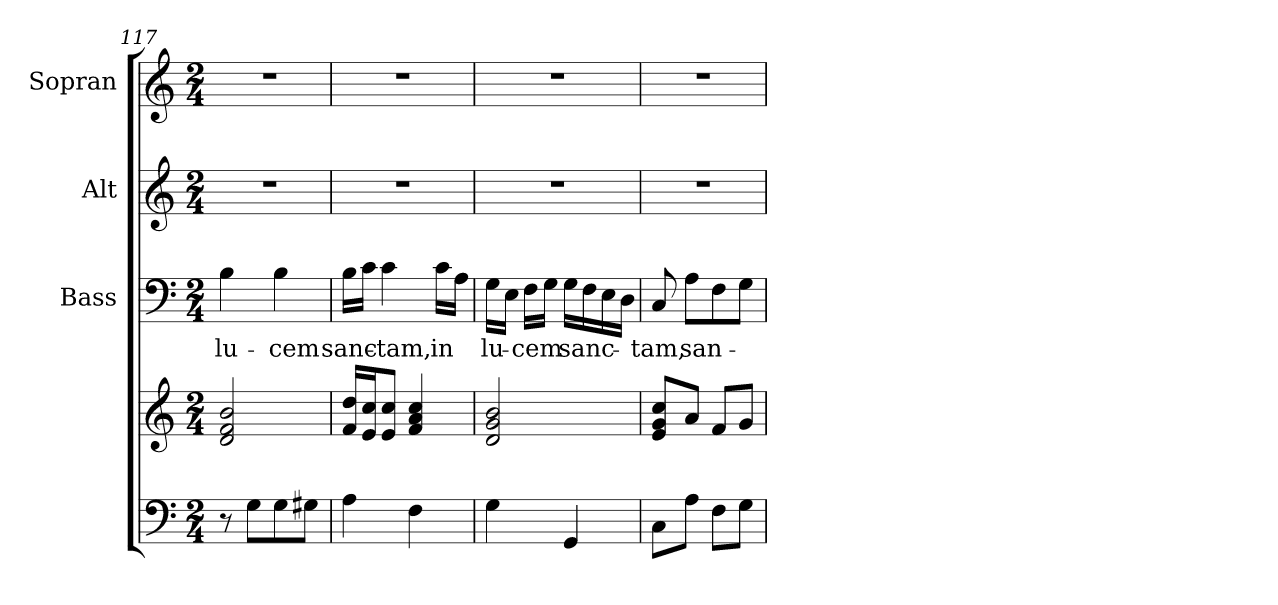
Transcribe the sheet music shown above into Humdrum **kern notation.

**kern	**kern	**kern	**text	**kern	**kern
*part4	*part4	*part3	*part3	*part2	*part1
*staff5	*staff4	*staff3	*staff3	*staff2	*staff1
*	*	*I"Bass	*	*I"Alt	*I"Sopran
*	*	*I'B.	*	*I'A.	*I'S.
*clefF4	*clefG2	*clefF4	*	*clefG2	*clefG2
*k[]	*k[]	*k[]	*	*k[]	*k[]
*C:	*C:	*C:	*	*C:	*C:
*M2/4	*M2/4	*M2/4	*	*M2/4	*M2/4
=117	=117	=117	=117	=117	=117
!	!	!	!LO:LY:b	!	!
8r	2d/ 2f/ 2b/	4B\	lu-	2r	2r
8G\L	.	.	.	.	.
!	!	!	!LO:LY:b	!	!
8G\	.	4B\	-cem	.	.
8G#X\J	.	.	.	.	.
=118	=118	=118	=118	=118	=118
!	!	!	!LO:LY:b	!	!
4A\	16f/ 16dd/LL	16B\LL	sanc-	2r	2r
.	16e/ 16cc/J	16c\JJ	.	.	.
!	!	!	!LO:LY:b	!	!
.	8e/ 8cc/J	4c\	-tam,	.	.
4F\	4f/ 4a/ 4cc/	.	.	.	.
!	!	!	!LO:LY:b	!	!
.	.	16c\LL	in	.	.
.	.	16A\JJ	.	.	.
=119	=119	=119	=119	=119	=119
!	!	!	!LO:LY:b	!	!
4G\	2d/ 2g/ 2b/	16G\LL	lu-	2r	2r
.	.	16E\JJ	.	.	.
!	!	!	!LO:LY:b	!	!
.	.	16F\LL	-cem	.	.
.	.	16G\JJ	.	.	.
!	!	!	!LO:LY:b	!	!
4GG/	.	16G\LL	sanc-	.	.
.	.	16F\	.	.	.
.	.	16E\	.	.	.
.	.	16D\JJ	.	.	.
=120	=120	=120	=120	=120	=120
!	!	!	!LO:LY:b	!	!
8C\L	8e/ 8g/ 8cc/L	8C/	-tam,	2r	2r
!	!	!	!LO:LY:b	!	!
8A\J	8a/J	8A\L	san-	.	.
8F\L	8f/L	8F\	.	.	.
8G\J	8g/J	8G\J	.	.	.
=	=	=	=	=	=
*-	*-	*-	*-	*-	*-
